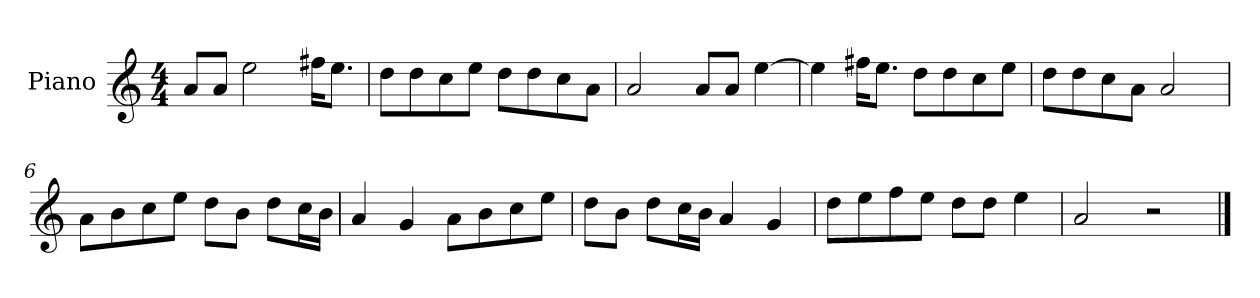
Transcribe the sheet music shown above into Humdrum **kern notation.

**kern
*part1
*staff1
*I"Piano
*I'P-no
*clefG2
*k[]
*M4/4
*MM90
=1
8a/L
8a/J
2ee\
16ff#X\KL
8.ee\J
=2
8dd\L
8dd\
8cc\
8ee\J
8dd\L
8dd\
8cc\
8a\J
=3
2a/
8a/L
8a/J
[4ee\
=4
4ee\]
16ff#X\KL
8.ee\J
8dd\L
8dd\
8cc\
8ee\J
=5
8dd\L
8dd\
8cc\
8a\J
2a/
!!LO:LB:g=z
=6
8a\L
8b\
8cc\
8ee\J
8dd\L
8b\J
8dd\L
16cc\L
16b\JJ
=7
4a/
4g/
8a\L
8b\
8cc\
8ee\J
=8
8dd\L
8b\J
8dd\L
16cc\L
16b\JJ
4a/
4g/
=9
8dd\L
8ee\
8ff\
8ee\J
8dd\L
8dd\J
4ee\
=10
2a/
2r
==
*-
